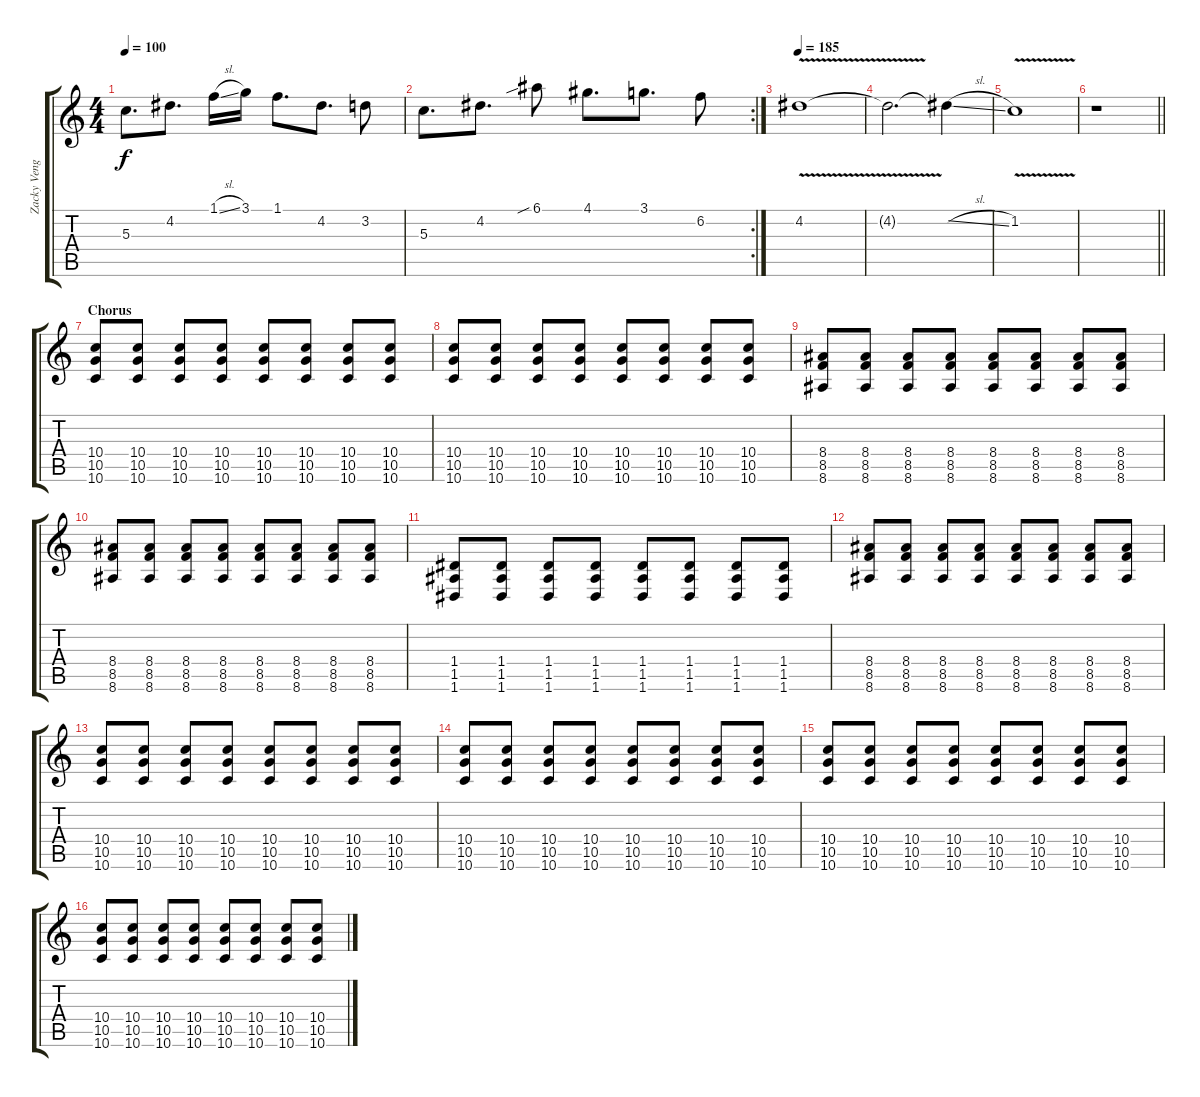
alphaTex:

\track ("Zacky Vengeance" "Zacky Veng") {instrument distortionguitar}
\staff {score tabs}
\tuning (E4 B3 G3 D3 A2 D2) {hide}
\ts (4 4)
\tempo 100
\clef g2
\ks c
5.3.8{d dy f} 4.2.8{d} 1.1{sl}.16 3.1.16 1.1.8{d} 4.2.8{d} 3.2.8 |
\rc 2
5.3.8{d} 4.2.8{d} 6.1{sib}.8 4.1.8{d} 3.1.8{d} 6.2.8 |
\tempo 185
4.2{v}.1 |
4.2{t}.2{d} 4.2{sl t}.4 |
1.2{v}.1 |
\barLineRight lightlight
r.1 |
\section ("" "Chorus")
(10.4 10.5 10.6).8 (10.4 10.5 10.6).8 (10.4 10.5 10.6).8 (10.4 10.5 10.6).8 (10.4 10.5 10.6).8 (10.4 10.5 10.6).8 (10.4 10.5 10.6).8 (10.4 10.5 10.6).8 |
(10.4 10.5 10.6).8 (10.4 10.5 10.6).8 (10.4 10.5 10.6).8 (10.4 10.5 10.6).8 (10.4 10.5 10.6).8 (10.4 10.5 10.6).8 (10.4 10.5 10.6).8 (10.4 10.5 10.6).8 |
(8.4 8.5 8.6).8 (8.4 8.5 8.6).8 (8.4 8.5 8.6).8 (8.4 8.5 8.6).8 (8.4 8.5 8.6).8 (8.4 8.5 8.6).8 (8.4 8.5 8.6).8 (8.4 8.5 8.6).8 |
(8.4 8.5 8.6).8 (8.4 8.5 8.6).8 (8.4 8.5 8.6).8 (8.4 8.5 8.6).8 (8.4 8.5 8.6).8 (8.4 8.5 8.6).8 (8.4 8.5 8.6).8 (8.4 8.5 8.6).8 |
(1.4 1.5 1.6).8 (1.4 1.5 1.6).8 (1.4 1.5 1.6).8 (1.4 1.5 1.6).8 (1.4 1.5 1.6).8 (1.4 1.5 1.6).8 (1.4 1.5 1.6).8 (1.4 1.5 1.6).8 |
(8.4 8.5 8.6).8 (8.4 8.5 8.6).8 (8.4 8.5 8.6).8 (8.4 8.5 8.6).8 (8.4 8.5 8.6).8 (8.4 8.5 8.6).8 (8.4 8.5 8.6).8 (8.4 8.5 8.6).8 |
(10.4 10.5 10.6).8 (10.4 10.5 10.6).8 (10.4 10.5 10.6).8 (10.4 10.5 10.6).8 (10.4 10.5 10.6).8 (10.4 10.5 10.6).8 (10.4 10.5 10.6).8 (10.4 10.5 10.6).8 |
(10.4 10.5 10.6).8 (10.4 10.5 10.6).8 (10.4 10.5 10.6).8 (10.4 10.5 10.6).8 (10.4 10.5 10.6).8 (10.4 10.5 10.6).8 (10.4 10.5 10.6).8 (10.4 10.5 10.6).8 |
(10.4 10.5 10.6).8 (10.4 10.5 10.6).8 (10.4 10.5 10.6).8 (10.4 10.5 10.6).8 (10.4 10.5 10.6).8 (10.4 10.5 10.6).8 (10.4 10.5 10.6).8 (10.4 10.5 10.6).8 |
(10.4 10.5 10.6).8 (10.4 10.5 10.6).8 (10.4 10.5 10.6).8 (10.4 10.5 10.6).8 (10.4 10.5 10.6).8 (10.4 10.5 10.6).8 (10.4 10.5 10.6).8 (10.4 10.5 10.6).8
